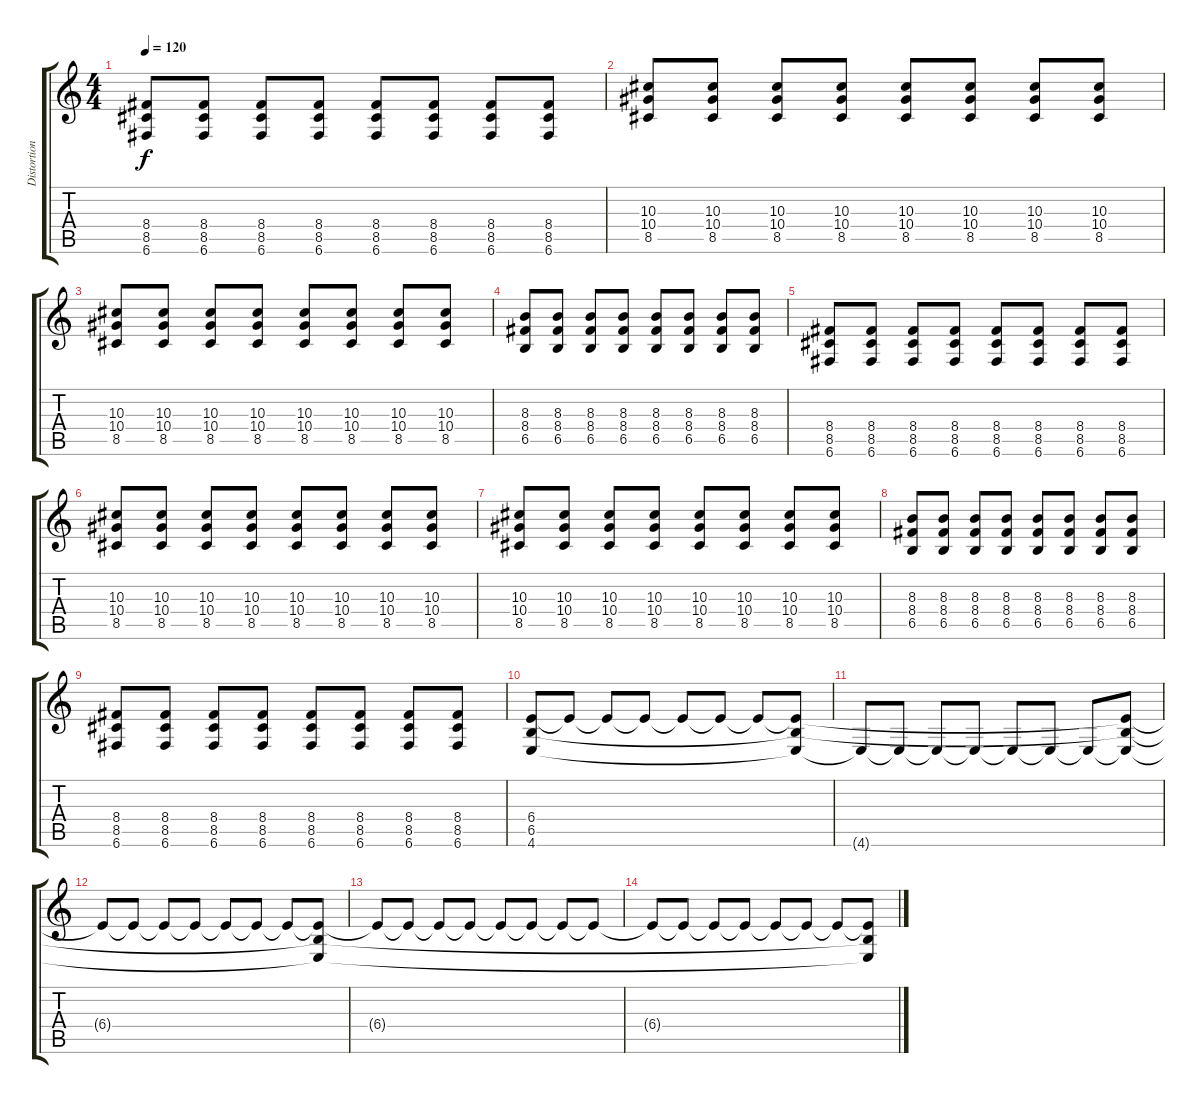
\track ("Distortion 1" "Distortion") {instrument distortionguitar}
\staff {score tabs}
\tuning (C4 G3 Eb3 Bb2 F2 C2) {hide}
\ts (4 4)
\tempo 120
\clef g2
\ks c
(8.4 8.5 6.6).8{dy f} (8.4 8.5 6.6).8 (8.4 8.5 6.6).8 (8.4 8.5 6.6).8 (8.4 8.5 6.6).8 (8.4 8.5 6.6).8 (8.4 8.5 6.6).8 (8.4 8.5 6.6).8 |
(10.3 10.4 8.5).8 (10.3 10.4 8.5).8 (10.3 10.4 8.5).8 (10.3 10.4 8.5).8 (10.3 10.4 8.5).8 (10.3 10.4 8.5).8 (10.3 10.4 8.5).8 (10.3 10.4 8.5).8 |
(10.3 10.4 8.5).8 (10.3 10.4 8.5).8 (10.3 10.4 8.5).8 (10.3 10.4 8.5).8 (10.3 10.4 8.5).8 (10.3 10.4 8.5).8 (10.3 10.4 8.5).8 (10.3 10.4 8.5).8 |
(8.3 8.4 6.5).8 (8.3 8.4 6.5).8 (8.3 8.4 6.5).8 (8.3 8.4 6.5).8 (8.3 8.4 6.5).8 (8.3 8.4 6.5).8 (8.3 8.4 6.5).8 (8.3 8.4 6.5).8 |
(8.4 8.5 6.6).8 (8.4 8.5 6.6).8 (8.4 8.5 6.6).8 (8.4 8.5 6.6).8 (8.4 8.5 6.6).8 (8.4 8.5 6.6).8 (8.4 8.5 6.6).8 (8.4 8.5 6.6).8 |
(10.3 10.4 8.5).8 (10.3 10.4 8.5).8 (10.3 10.4 8.5).8 (10.3 10.4 8.5).8 (10.3 10.4 8.5).8 (10.3 10.4 8.5).8 (10.3 10.4 8.5).8 (10.3 10.4 8.5).8 |
(10.3 10.4 8.5).8 (10.3 10.4 8.5).8 (10.3 10.4 8.5).8 (10.3 10.4 8.5).8 (10.3 10.4 8.5).8 (10.3 10.4 8.5).8 (10.3 10.4 8.5).8 (10.3 10.4 8.5).8 |
(8.3 8.4 6.5).8 (8.3 8.4 6.5).8 (8.3 8.4 6.5).8 (8.3 8.4 6.5).8 (8.3 8.4 6.5).8 (8.3 8.4 6.5).8 (8.3 8.4 6.5).8 (8.3 8.4 6.5).8 |
(8.4 8.5 6.6).8 (8.4 8.5 6.6).8 (8.4 8.5 6.6).8 (8.4 8.5 6.6).8 (8.4 8.5 6.6).8 (8.4 8.5 6.6).8 (8.4 8.5 6.6).8 (8.4 8.5 6.6).8 |
(6.4 6.5 4.6).8{volume 0} 6.4{t}.8 6.4{t}.8 6.4{t}.8 6.4{t}.8 6.4{t}.8 6.4{t}.8 (6.4{t} 6.5{t} 4.6{t}).8 |
4.6{t}.8 4.6{t}.8 4.6{t}.8 4.6{t}.8 4.6{t}.8 4.6{t}.8 4.6{t}.8 (6.4{t} 6.5{t} 4.6{t}).8 |
6.4{t}.8 6.4{t}.8 6.4{t}.8 6.4{t}.8 6.4{t}.8 6.4{t}.8 6.4{t}.8 (6.4{t} 6.5{t} 4.6{t}).8 |
6.4{t}.8 6.4{t}.8 6.4{t}.8 6.4{t}.8 6.4{t}.8 6.4{t}.8 6.4{t}.8 6.4{t}.8 |
6.4{t}.8 6.4{t}.8 6.4{t}.8 6.4{t}.8 6.4{t}.8 6.4{t}.8 6.4{t}.8 (6.4{t} 6.5{t} 4.6{t}).8
